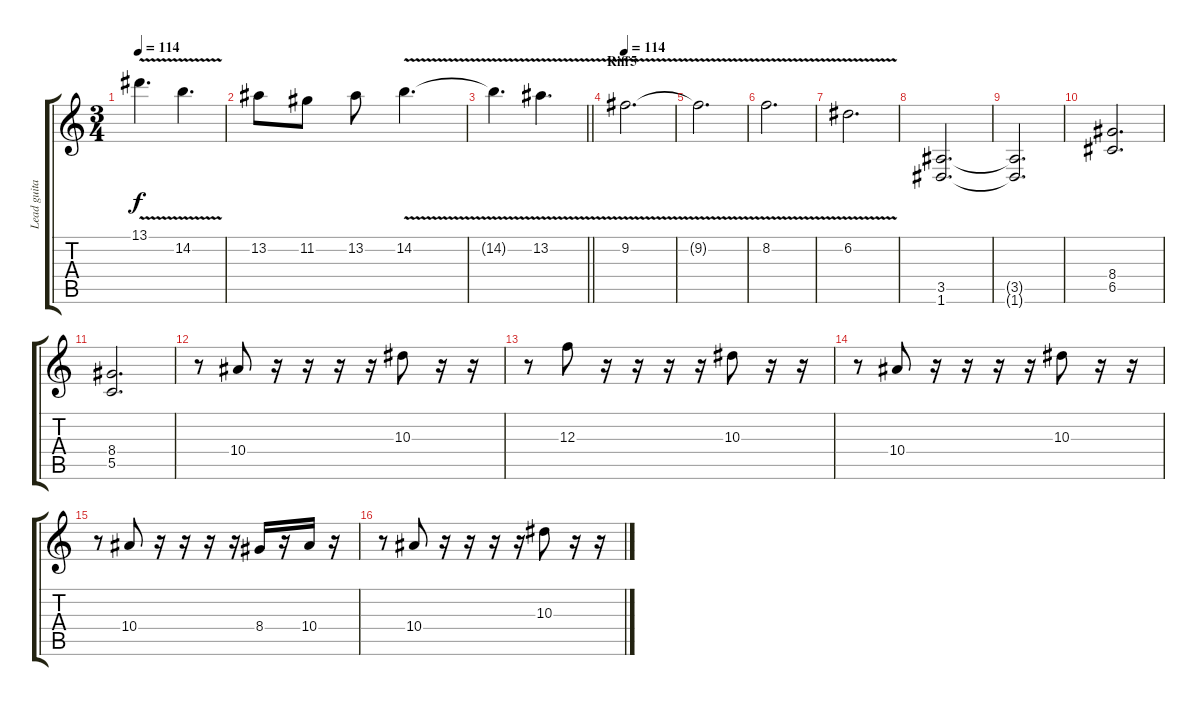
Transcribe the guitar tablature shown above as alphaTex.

\track ("Lead guitar 1" "Lead guita") {instrument overdrivenguitar}
\staff {score tabs}
\tuning (D4 A3 F3 C3 G2 D2) {hide}
\ts (3 4)
\tempo 114
\clef g2
\ks c
13.1{v}.4{d dy f} 14.2{v}.4{d} |
13.2.8 11.2.8 13.2.8 14.2{v}.4{d} |
\barLineRight lightlight
14.2{t}.4{d} 13.2{v}.4{d} |
\section ("" "Riff5")
\tempo 114
9.2{v}.2{d} |
9.2{t}.2{d} |
8.2{v}.2{d} |
6.2{v}.2{d} |
(3.5 1.6).2{d} |
(3.5{t} 1.6{t}).2{d} |
(8.4 6.5).2{d} |
(8.4 5.5).2{d} |
r.8 10.4.8 r.16 r.16 r.16 r.16 10.3.8 r.16 r.16 |
r.8 12.3.8 r.16 r.16 r.16 r.16 10.3.8 r.16 r.16 |
r.8 10.4.8 r.16 r.16 r.16 r.16 10.3.8 r.16 r.16 |
r.8 10.4.8 r.16 r.16 r.16 r.16 8.4.16 r.16 10.4.16 r.16 |
r.8 10.4.8 r.16 r.16 r.16 r.16 10.3.8 r.16 r.16
